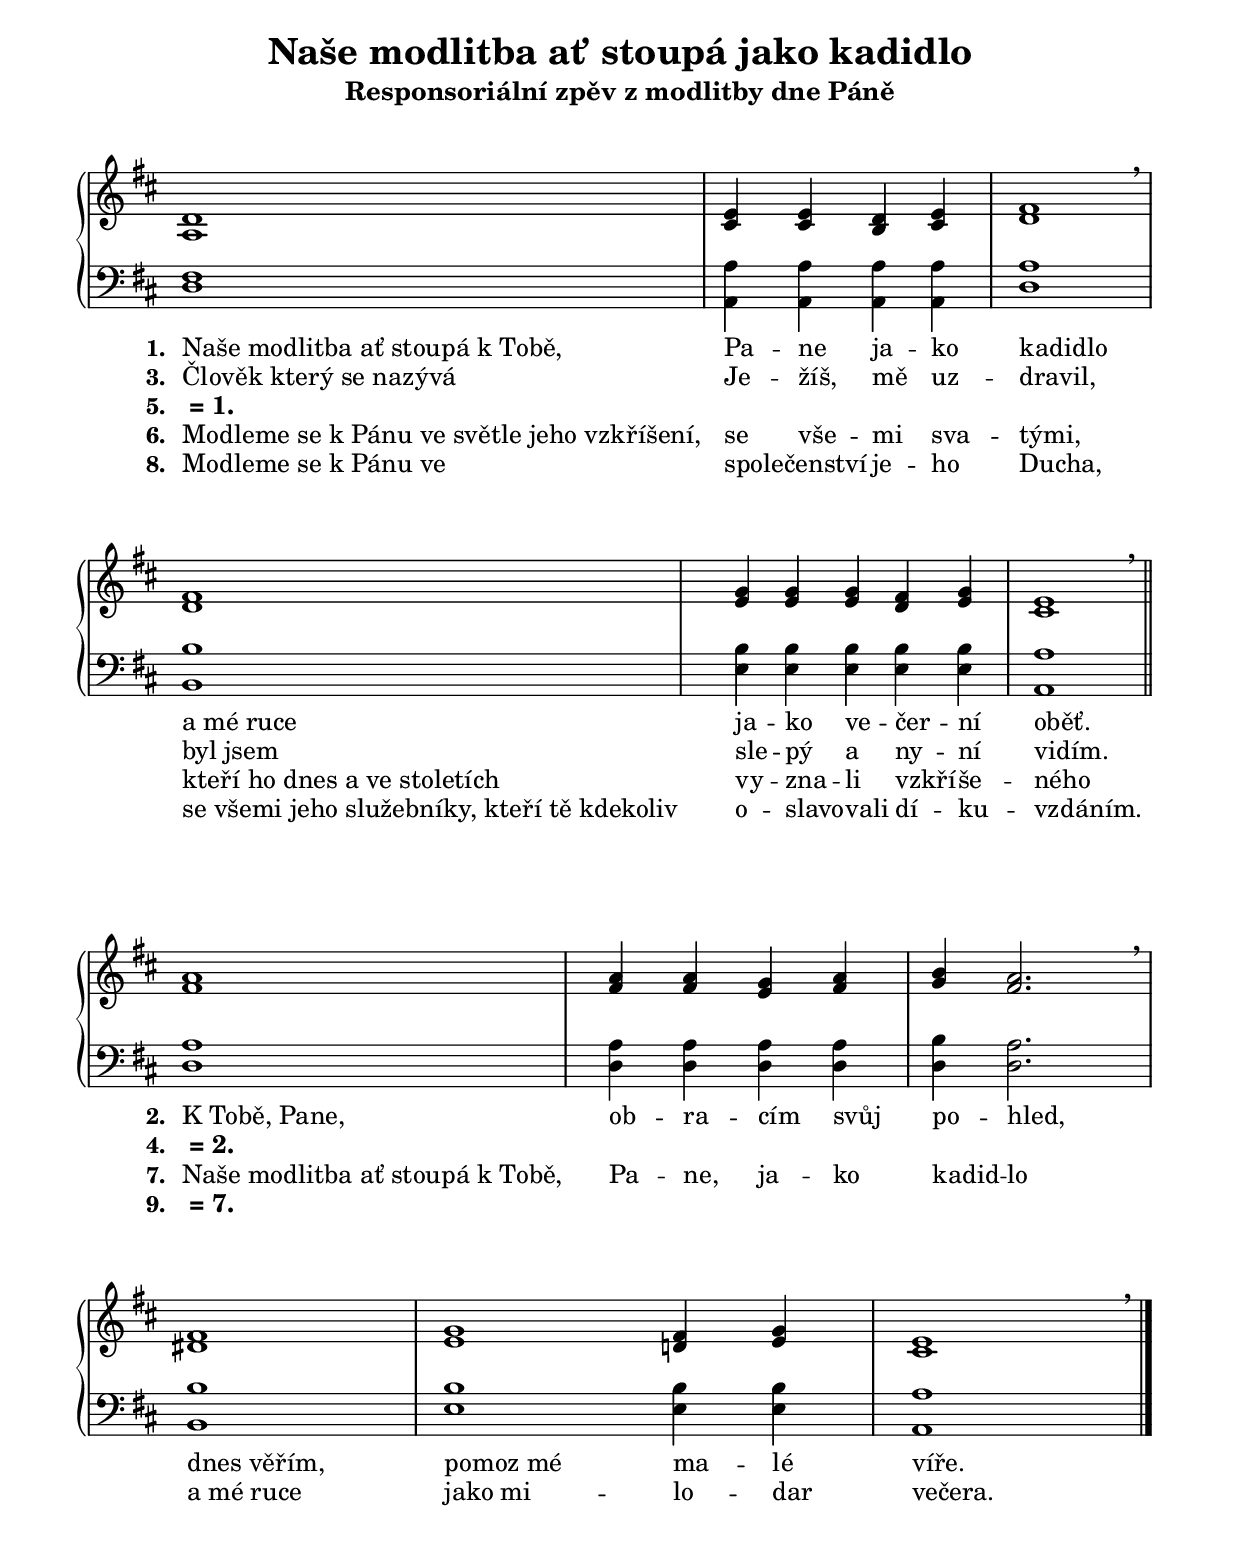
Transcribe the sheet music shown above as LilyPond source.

\version "2.18.2"
  
\include "../common-includes/macros.ily"
\include "../common-includes/paper.ily"
\include "../common-includes/layout.ily"

kadidlo_melodie_a_prava = \relative c' {
	\key d \major
	\clef treble
	\language "deutsch"
	\noTime
	\autoBeamOff
	\accidentalStyle forget
	\cadenzaOn

	<d a>1 \bbar
	<e cis>4 <e cis>4 <d h>4 <e cis>4 \bbar
	<fis d>1 \breathe \bbar
	
	<fis d>1 \bbar
	<g e>4 <g e>4 <g e>4 <fis d>4 <g e>4 \bbar
	<e cis>1 \breathe \bar "||"
	
	\cadenzaOff
}

kadidlo_melodie_a_leva = \relative c {
	\key d \major
	\clef bass
	\language "deutsch"
	\noTime
	\autoBeamOff
	\accidentalStyle forget
	\cadenzaOn

	<fis d>1 \bbar
	\repeat unfold 4 <a a,>4 \bbar
	<a d,>1 \bbar
	
	<h h,>1 \bbar
	\repeat unfold 5 {<h e,>4} \bbar
	<a a,>1 \bar "||"
	
	\cadenzaOff
}

kadidlo_slova_a_a = \lyricmode {
	\set stanza = "1. "
	"Naše modlitba ať stoupá k Tobě,"1
	Pa4 -- ne4 ja4 -- ko4
	kadidlo1
	
	"a mé ruce"1
	ja4 -- ko4 ve4 -- čer4 -- ní4
	oběť.1
}

kadidlo_slova_a_c = \lyricmode {
	\set stanza = "3. "
	"Člověk který se nazývá"1
	Je4 -- žíš,4 mě4 uz4 --
	dravil,1
	
	"byl jsem"1
	sle4 -- pý4 a4 ny4 -- ní4
	vidím.1
}

kadidlo_slova_a_e = \lyricmode {
	\set stanza = "5. "
	\markup { \bold " = 1." }1
}

kadidlo_slova_a_f = \lyricmode {
	\set stanza = "6. "
	"Modleme se k Pánu ve světle jeho vzkříšení,"1
	se4 vše4 -- mi4 sva4 --
	tými,1
	
	"kteří ho dnes a ve stoletích"1
	vy4 -- zna4 -- li4 vzkří4 -- še4 --
	ného1
}

kadidlo_slova_a_h = \lyricmode {
	\set stanza = "8. "
	"Modleme se k Pánu ve"1
	společenství2 je4 -- ho4
	Ducha,1
	
	"se všemi jeho služebníky, kteří tě kdekoliv"1
	o4 -- slavo4 -- vali4 dí4 -- ku4 --
	vzdáním.1
}

kadidlo_ref_doprovod = \new PianoStaff <<
	\new Staff \kadidlo_melodie_a_prava
	\new Staff \kadidlo_melodie_a_leva
	\new Lyrics \kadidlo_slova_a_a
	\new Lyrics \kadidlo_slova_a_c
	\new Lyrics \kadidlo_slova_a_e
	\new Lyrics \kadidlo_slova_a_f
	\new Lyrics \kadidlo_slova_a_h
>>

kadidlo_melodie_b_prava = \relative c' {
	\key d \major
	\clef treble
	\language "deutsch"
	\noTime
	\autoBeamOff
	\cadenzaOn
	
	<a' fis>1 \bbar
	<a fis>4 <a fis>4 <g e>4 <a fis>4 \bbar
	<h g>4 <a fis>2. \breathe \bbar
	
	<fis dis>1 \bbar
	<g e>1 <fis d>4 <g e>4 \bbar
	<e cis>1 \breathe \bar "|."
	
	\cadenzaOff
}

kadidlo_melodie_b_leva = \relative c' {
	\key d \major
	\clef bass
	\language "deutsch"
	\noTime
	\autoBeamOff
	\cadenzaOn
	
	<a d,>1 \bbar
	\repeat unfold 4 {<a d,>4} \bbar
	<h d,>4 <a d,>2. \bbar
	
	<h h,>1 \bbar
	<h e,>1 <h e,>4 <h e,>4 \bbar
	<a a,>1 \bar "|."
	
	\cadenzaOff
}

kadidlo_slova_b_b = \lyricmode {
	\set stanza = "2. "
	"K Tobě, Pane,"1
	ob4 -- ra4 -- cím4 svůj4
	po4 -- hled,2.
	
	"dnes věřím,"1
	"pomoz mé"1 ma4 -- lé4
	víře.1
}

kadidlo_slova_b_d = \lyricmode {
	\set stanza = "4. "
	\markup { \bold " = 2." }1
}

kadidlo_slova_b_g = \lyricmode {
	\set stanza = "7. "
	"Naše modlitba ať stoupá k Tobě,"1
	Pa4 -- ne,4 ja4 -- ko4
	kadid4 -- lo2.
	
	"a mé ruce"1
	"jako mi"1 -- lo4 -- dar4
	večera.1
}

kadidlo_slova_b_i = \lyricmode {
	\set stanza = "9. "
	\markup { \bold " = 7." }1
}

kadidlo_sloka_doprovod = \new PianoStaff <<
	\new Staff \kadidlo_melodie_b_prava
	\new Staff \kadidlo_melodie_b_leva
	\new Lyrics \kadidlo_slova_b_b
	\new Lyrics \kadidlo_slova_b_d
	\new Lyrics \kadidlo_slova_b_g
	\new Lyrics \kadidlo_slova_b_i
>>


\book {
	\bookpart {
	\header {
		title = "Naše modlitba ať stoupá jako kadidlo"
		subtitle = "Responsoriální zpěv z modlitby dne Páně"
	}
	\markup {
		%\fill-line { \center-column { "Responsoriální zpěv z modlitby dne Páně" } }
		\vspace #1
	}
	\score {
		\kadidlo_ref_doprovod
	}
	\markup {
	  \vspace #3
	}
	\score {
		\kadidlo_sloka_doprovod
	}
}

}
